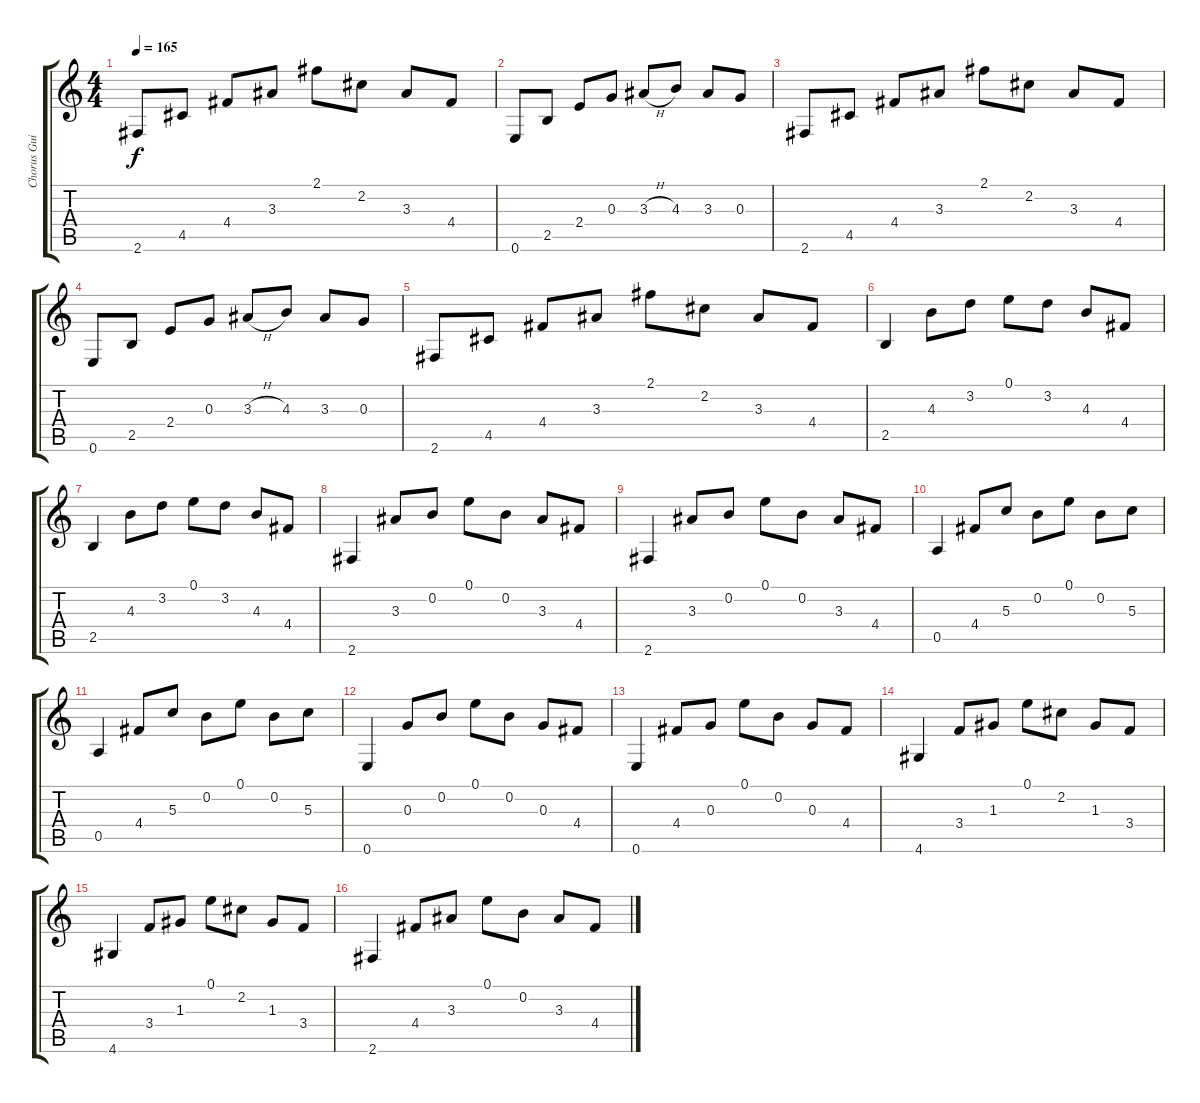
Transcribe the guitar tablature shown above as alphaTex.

\track ("Chorus Guitar" "Chorus Gui") {instrument electricguitarmuted}
\staff {score tabs}
\tuning (E4 B3 G3 D3 A2 E2) {hide}
\ts (4 4)
\tempo 165
\clef g2
\ks c
2.6.8{dy f} 4.5.8 4.4.8 3.3.8 2.1.8 2.2.8 3.3.8 4.4.8 |
0.6.8 2.5.8 2.4.8 0.3.8 3.3{h}.8 4.3.8 3.3.8 0.3.8 |
2.6.8 4.5.8 4.4.8 3.3.8 2.1.8 2.2.8 3.3.8 4.4.8 |
0.6.8 2.5.8 2.4.8 0.3.8 3.3{h}.8 4.3.8 3.3.8 0.3.8 |
2.6.8 4.5.8 4.4.8 3.3.8 2.1.8 2.2.8 3.3.8 4.4.8 |
2.5.4 4.3.8 3.2.8 0.1.8 3.2.8 4.3.8 4.4.8 |
2.5.4 4.3.8 3.2.8 0.1.8 3.2.8 4.3.8 4.4.8 |
2.6.4 3.3.8 0.2.8 0.1.8 0.2.8 3.3.8 4.4.8 |
2.6.4 3.3.8 0.2.8 0.1.8 0.2.8 3.3.8 4.4.8 |
0.5.4 4.4.8 5.3.8 0.2.8 0.1.8 0.2.8 5.3.8 |
0.5.4 4.4.8 5.3.8 0.2.8 0.1.8 0.2.8 5.3.8 |
0.6.4 0.3.8 0.2.8 0.1.8 0.2.8 0.3.8 4.4.8 |
0.6.4 4.4.8 0.3.8 0.1.8 0.2.8 0.3.8 4.4.8 |
4.6.4 3.4.8 1.3.8 0.1.8 2.2.8 1.3.8 3.4.8 |
4.6.4 3.4.8 1.3.8 0.1.8 2.2.8 1.3.8 3.4.8 |
2.6.4 4.4.8 3.3.8 0.1.8 0.2.8 3.3.8 4.4.8
